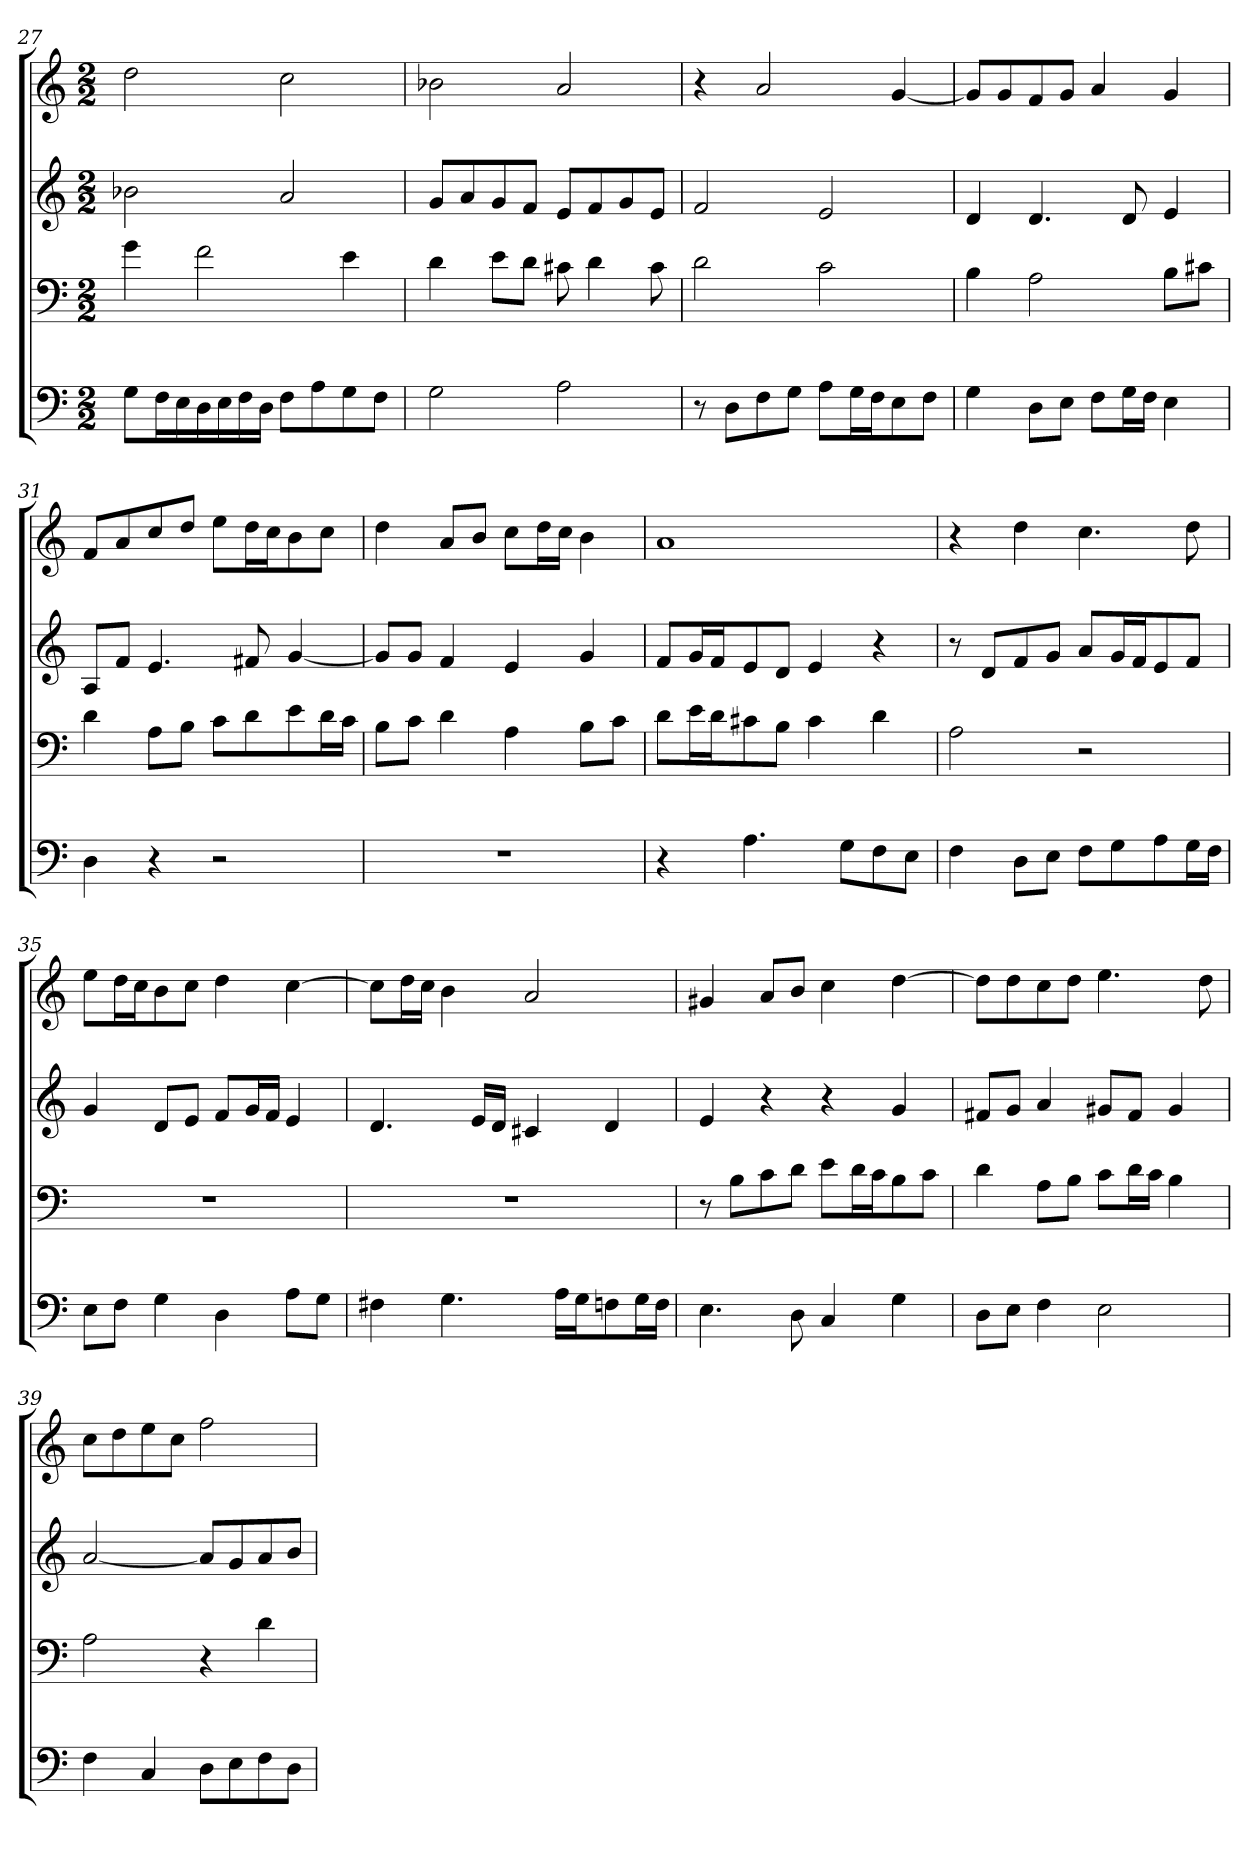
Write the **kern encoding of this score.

**kern	**kern	**kern	**kern
*part4	*part3	*part2	*part1
*staff4	*staff3	*staff2	*staff1
*clefF4	*clefF4	*clefG2	*clefG2
*k[]	*k[]	*k[]	*k[]
*D:dor	*D:dor	*D:dor	*D:dor
*M2/2	*M2/2	*M2/2	*M2/2
=27	=27	=27	=27
8G\L	4g	2b-X	2dd
16F\L	.	.	.
16E\	.	.	.
16D\	2f	.	.
16E\	.	.	.
16F\	.	.	.
16D\JJ	.	.	.
8F\L	.	2a	2cc
8A\	.	.	.
8G\	4e	.	.
8F\J	.	.	.
=28	=28	=28	=28
2G	4d	8g/L	2b-X
.	.	8a/	.
.	8e\L	8g/	.
.	8d\J	8f/J	.
2A	8c#X	8e/L	2a
.	4d	8f/	.
.	.	8g/	.
.	8c#	8e/J	.
=29	=29	=29	=29
8r	2d	2f	4r
8D\L	.	.	.
8F\	.	.	2a
8G\J	.	.	.
8A\L	2c	2e	.
16G\L	.	.	.
16F\J	.	.	.
8E\	.	.	[4g
8F\J	.	.	.
=30	=30	=30	=30
4G	4B	4d	8g/L]
.	.	.	8g/
8D\L	2A	4.d	8f/
8E\J	.	.	8g/J
8F\L	.	.	4a
16G\L	.	8d	.
16F\JJ	.	.	.
4E	8B\L	4e	4g
.	8c#X\J	.	.
=31	=31	=31	=31
4D	4d	8A/L	8f/L
.	.	8f/J	8a/
4r	8A\L	4.e	8cc/
.	8B\J	.	8dd/J
2r	8c\L	.	8ee\L
.	8d\	8f#X	16dd\L
.	.	.	16cc\J
.	8e\	[4g	8b\
.	16d\L	.	8cc\J
.	16c\JJ	.	.
=32	=32	=32	=32
1r	8B\L	8g/L]	4dd
.	8c\J	8g/J	.
.	4d	4f	8a/L
.	.	.	8b/J
.	4A	4e	8cc\L
.	.	.	16dd\L
.	.	.	16cc\JJ
.	8B\L	4g	4b
.	8c\J	.	.
=33	=33	=33	=33
4r	8d\L	8f/L	1a
.	16e\L	16g/L	.
.	16d\J	16f/J	.
4.A	8c#X\	8e/	.
.	8B\J	8d/J	.
.	4c#	4e	.
8G\L	.	.	.
8F\	4d	4r	.
8E\J	.	.	.
=34	=34	=34	=34
4F	2A	8r	4r
.	.	8d/L	.
8D\L	.	8f/	4dd
8E\J	.	8g/J	.
8F\L	2r	8a/L	4.cc
8G\	.	16g/L	.
.	.	16f/J	.
8A\	.	8e/	.
16G\L	.	8f/J	8dd
16F\JJ	.	.	.
=35	=35	=35	=35
8E\L	1r	4g	8ee\L
8F\J	.	.	16dd\L
.	.	.	16cc\J
4G	.	8d/L	8b\
.	.	8e/J	8cc\J
4D	.	8f/L	4dd
.	.	16g/L	.
.	.	16f/JJ	.
8A\L	.	4e	[4cc
8G\J	.	.	.
=36	=36	=36	=36
4F#X	1r	4.d	8cc\L]
.	.	.	16dd\L
.	.	.	16cc\JJ
4.G	.	.	4b
.	.	16e/LL	.
.	.	16d/JJ	.
.	.	4c#X	2a
16A\LL	.	.	.
16G\J	.	.	.
8Fn\	.	4d	.
16G\L	.	.	.
16F\JJ	.	.	.
=37	=37	=37	=37
4.E	8r	4e	4g#X
.	8B\L	.	.
.	8c\	4r	8a/L
8D	8d\J	.	8b/J
4C	8e\L	4r	4cc
.	16d\L	.	.
.	16c\J	.	.
4G	8B\	4g	[4dd
.	8c\J	.	.
=38	=38	=38	=38
8D\L	4d	8f#X/L	8dd\L]
8E\J	.	8g/J	8dd\
4F	8A\L	4a	8cc\
.	8B\J	.	8dd\J
2E	8c\L	8g#X/L	4.ee
.	16d\L	8f#/J	.
.	16c\JJ	.	.
.	4B	4g#	.
.	.	.	8dd
=39	=39	=39	=39
4F	2A	[2a	8cc\L
.	.	.	8dd\
4C	.	.	8ee\
.	.	.	8cc\J
8D\L	4r	8a/L]	2ff
8E\	.	8g/	.
8F\	4d	8a/	.
8D\J	.	8b/J	.
=	=	=	=
*-	*-	*-	*-
